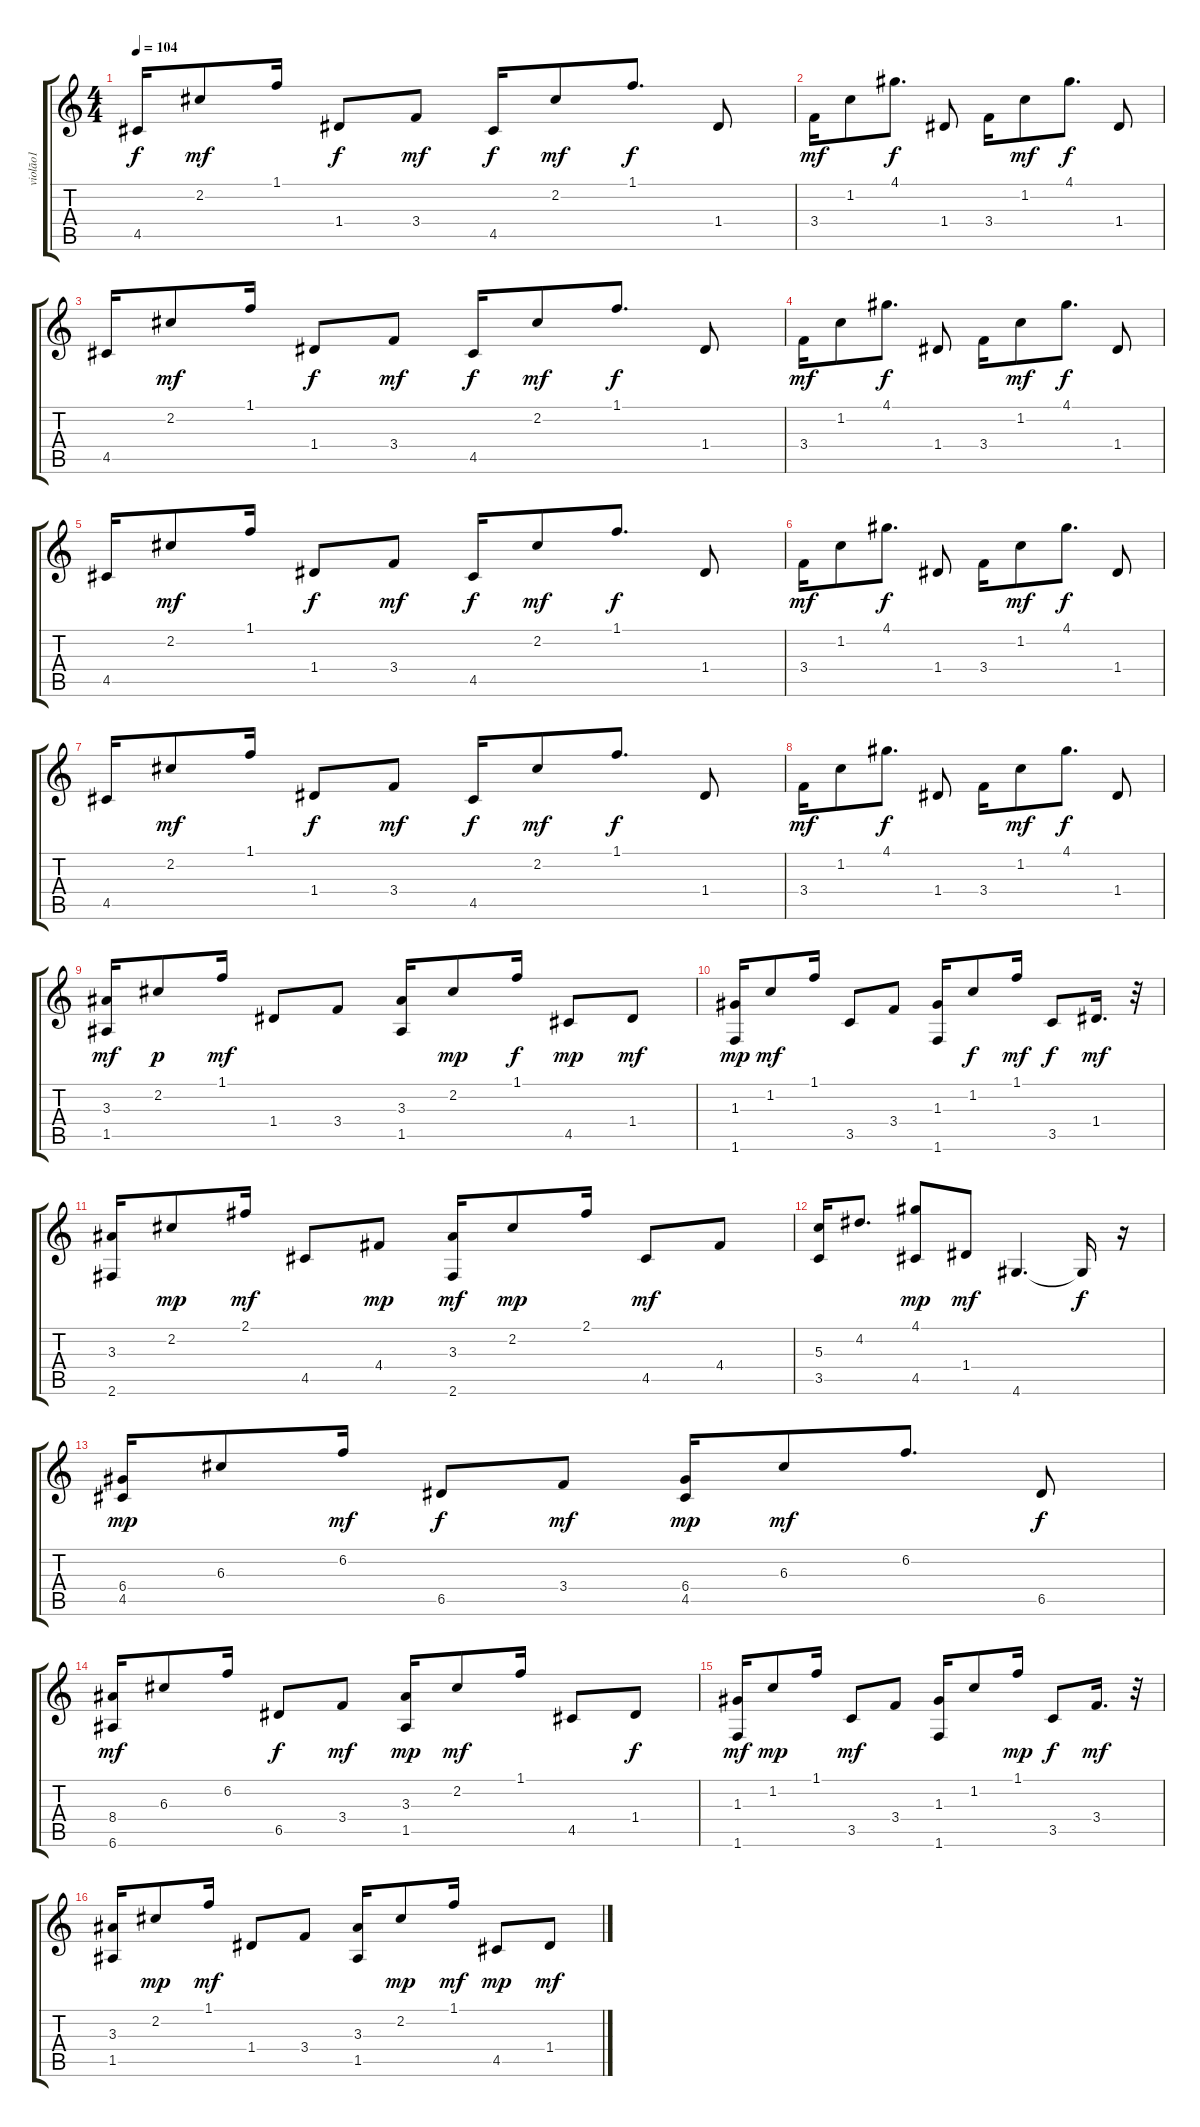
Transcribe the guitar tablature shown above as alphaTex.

\track ("violão1" "violão1") {instrument acousticguitarnylon}
\staff {score tabs}
\tuning (E4 B3 G3 D3 A2 E2) {hide}
\ts (4 4)
\tempo 104
\clef g2
\ks c
4.5.16{dy f} 2.2.8{dy mf} 1.1.16 1.4.8{dy f} 3.4.8{dy mf} 4.5.16{dy f} 2.2.8{dy mf} 1.1.8{d dy f} 1.4.8 |
3.4.16{dy mf} 1.2.8 4.1.8{d dy f} 1.4.8 3.4.16 1.2.8{dy mf} 4.1.8{d dy f} 1.4.8 |
4.5.16 2.2.8{dy mf} 1.1.16 1.4.8{dy f} 3.4.8{dy mf} 4.5.16{dy f} 2.2.8{dy mf} 1.1.8{d dy f} 1.4.8 |
3.4.16{dy mf} 1.2.8 4.1.8{d dy f} 1.4.8 3.4.16 1.2.8{dy mf} 4.1.8{d dy f} 1.4.8 |
4.5.16 2.2.8{dy mf} 1.1.16 1.4.8{dy f} 3.4.8{dy mf} 4.5.16{dy f} 2.2.8{dy mf} 1.1.8{d dy f} 1.4.8 |
3.4.16{dy mf} 1.2.8 4.1.8{d dy f} 1.4.8 3.4.16 1.2.8{dy mf} 4.1.8{d dy f} 1.4.8 |
4.5.16 2.2.8{dy mf} 1.1.16 1.4.8{dy f} 3.4.8{dy mf} 4.5.16{dy f} 2.2.8{dy mf} 1.1.8{d dy f} 1.4.8 |
3.4.16{dy mf} 1.2.8 4.1.8{d dy f} 1.4.8 3.4.16 1.2.8{dy mf} 4.1.8{d dy f} 1.4.8 |
(3.3 1.5).16{dy mf} 2.2.8{dy p} 1.1.16{dy mf} 1.4.8 3.4.8 (3.3 1.5).16 2.2.8{dy mp} 1.1.16{dy f} 4.5.8{dy mp} 1.4.8{dy mf} |
(1.3 1.6).16{dy mp} 1.2.8{dy mf} 1.1.16 3.5.8 3.4.8 (1.3 1.6).16 1.2.8{dy f} 1.1.16{dy mf} 3.5.8{dy f} 1.4.16{d dy mf} r.32 |
(3.3 2.6).16 2.2.8{dy mp} 2.1.16{dy mf} 4.5.8 4.4.8{dy mp} (3.3 2.6).16{dy mf} 2.2.8{dy mp} 2.1.16 4.5.8{dy mf} 4.4.8 |
(5.3 3.5).16 4.2.8{d} (4.1 4.5).8{dy mp} 1.4.8{dy mf} 4.6.4{d} 4.6{t}.16{dy f} r.16 |
(6.4 4.5).16{dy mp} 6.3.8 6.2.16{dy mf} 6.5.8{dy f} 3.4.8{dy mf} (6.4 4.5).16{dy mp} 6.3.8{dy mf} 6.2.8{d} 6.5.8{dy f} |
(8.4 6.6).16{dy mf} 6.3.8 6.2.16 6.5.8{dy f} 3.4.8{dy mf} (3.3 1.5).16{dy mp} 2.2.8{dy mf} 1.1.16 4.5.8 1.4.8{dy f} |
(1.3 1.6).16{dy mf} 1.2.8{dy mp} 1.1.16 3.5.8{dy mf} 3.4.8 (1.3 1.6).16 1.2.8 1.1.16{dy mp} 3.5.8{dy f} 3.4.16{d dy mf} r.32 |
(3.3 1.5).16 2.2.8{dy mp} 1.1.16{dy mf} 1.4.8 3.4.8 (3.3 1.5).16 2.2.8{dy mp} 1.1.16{dy mf} 4.5.8{dy mp} 1.4.8{dy mf}
